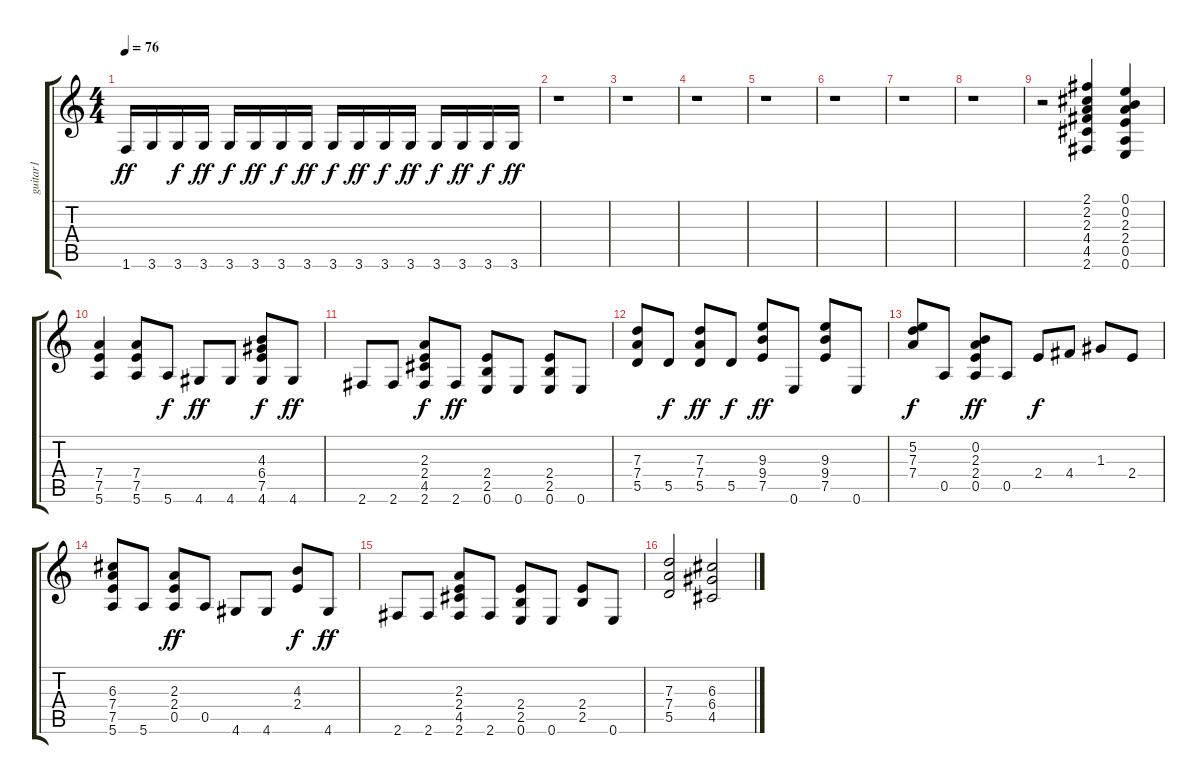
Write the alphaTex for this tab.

\track ("guitar1" "guitar1") {instrument distortionguitar}
\staff {score tabs}
\tuning (E4 B3 G3 D3 A2 E2) {hide}
\ts (4 4)
\tempo 76
\clef g2
\ks c
1.6.16{dy ff} 3.6.16 3.6.16{dy f} 3.6.16{dy ff} 3.6.16{dy f} 3.6.16{dy ff} 3.6.16{dy f} 3.6.16{dy ff} 3.6.16{dy f} 3.6.16{dy ff} 3.6.16{dy f} 3.6.16{dy ff} 3.6.16{dy f} 3.6.16{dy ff} 3.6.16{dy f} 3.6.16{dy ff} |
r.1 |
r.1 |
r.1 |
r.1 |
r.1 |
r.1 |
r.1 |
r.2 (2.1 2.2 2.3 4.4 4.5 2.6).4 (0.1 0.2 2.3 2.4 0.5 0.6).4 |
(7.4 7.5 5.6).4 (7.4 7.5 5.6).8 5.6.8{dy f} 4.6.8{dy ff} 4.6.8 (4.3 6.4 7.5 4.6).8{dy f} 4.6.8{dy ff} |
2.6.8 2.6.8 (2.3 2.4 4.5 2.6).8{dy f} 2.6.8{dy ff} (2.4 2.5 0.6).8 0.6.8 (2.4 2.5 0.6).8 0.6.8 |
(7.3 7.4 5.5).8 5.5.8{dy f} (7.3 7.4 5.5).8{dy ff} 5.5.8{dy f} (9.3 9.4 7.5).8{dy ff} 0.6.8 (9.3 9.4 7.5).8 0.6.8 |
(5.2 7.3 7.4).8{dy f} 0.5.8 (0.2 2.3 2.4 0.5).8{dy ff} 0.5.8 2.4.8{dy f} 4.4.8 1.3.8 2.4.8 |
(6.3 7.4 7.5 5.6).8 5.6.8 (2.3 2.4 0.5).8{dy ff} 0.5.8 4.6.8 4.6.8 (4.3 2.4).8{dy f} 4.6.8{dy ff} |
2.6.8 2.6.8 (2.3 2.4 4.5 2.6).8 2.6.8 (2.4 2.5 0.6).8 0.6.8 (2.4 2.5).8 0.6.8 |
(7.3 7.4 5.5).2 (6.3 6.4 4.5).2
